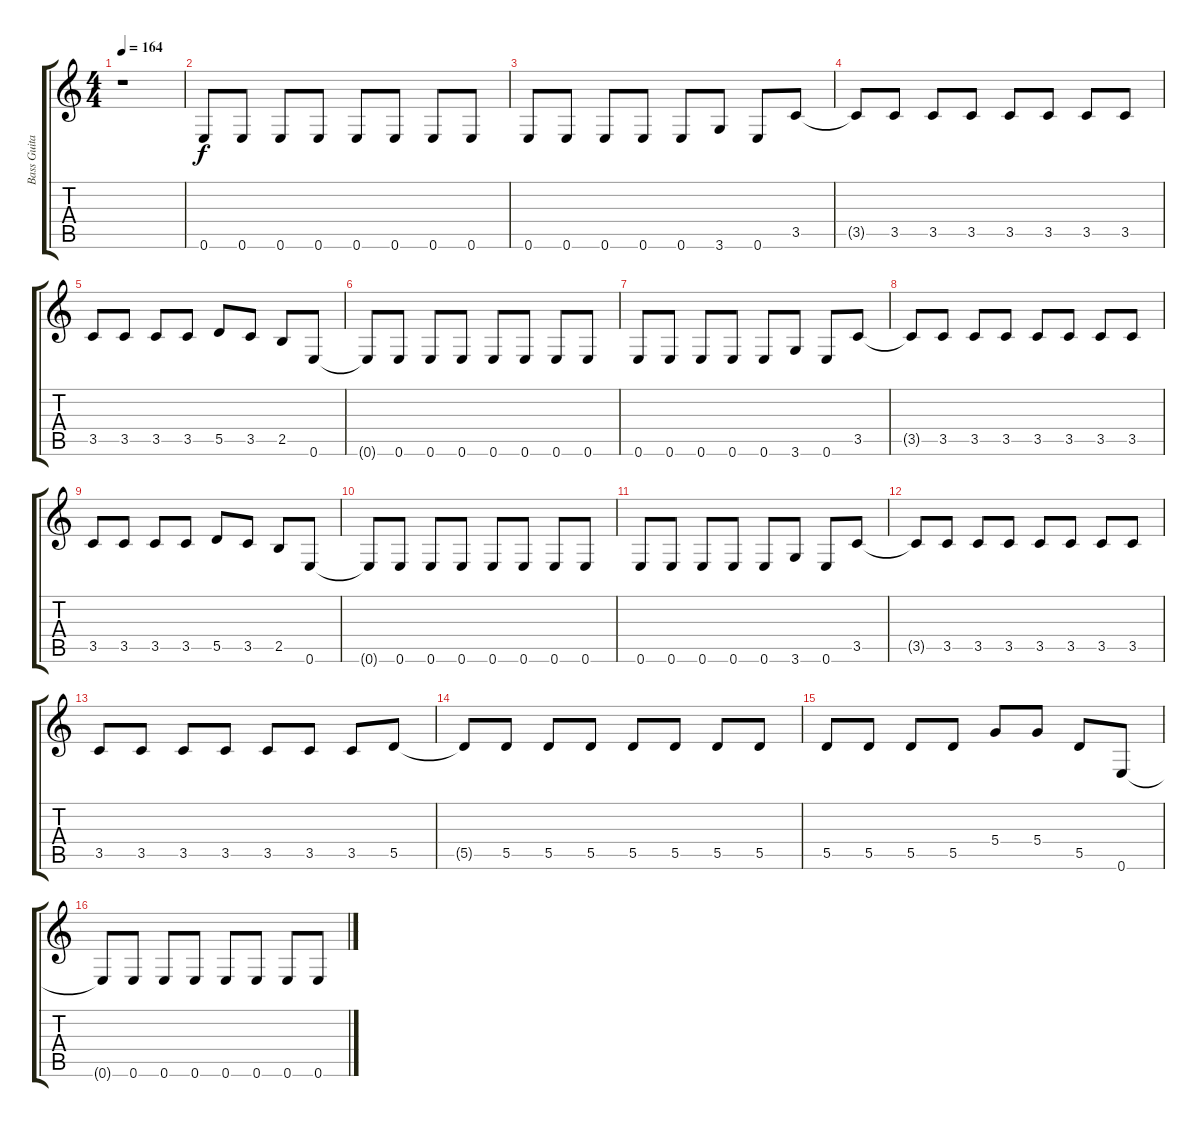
\track ("Bass Guitar" "Bass Guita") {instrument electricbasspick}
\staff {score tabs}
\tuning (E4 B3 G3 D3 A2 E2) {hide}
\ts (4 4)
\tempo 164
\clef g2
\ks c
r.1{dy f instrument electricbasspick} |
0.6.8 0.6.8 0.6.8 0.6.8 0.6.8 0.6.8 0.6.8 0.6.8 |
0.6.8 0.6.8 0.6.8 0.6.8 0.6.8 3.6.8 0.6.8 3.5.8 |
3.5{t}.8 3.5.8 3.5.8 3.5.8 3.5.8 3.5.8 3.5.8 3.5.8 |
3.5.8 3.5.8 3.5.8 3.5.8 5.5.8 3.5.8 2.5.8 0.6.8 |
0.6{t}.8 0.6.8 0.6.8 0.6.8 0.6.8 0.6.8 0.6.8 0.6.8 |
0.6.8 0.6.8 0.6.8 0.6.8 0.6.8 3.6.8 0.6.8 3.5.8 |
3.5{t}.8 3.5.8 3.5.8 3.5.8 3.5.8 3.5.8 3.5.8 3.5.8 |
3.5.8 3.5.8 3.5.8 3.5.8 5.5.8 3.5.8 2.5.8 0.6.8 |
0.6{t}.8 0.6.8 0.6.8 0.6.8 0.6.8 0.6.8 0.6.8 0.6.8 |
0.6.8 0.6.8 0.6.8 0.6.8 0.6.8 3.6.8 0.6.8 3.5.8 |
3.5{t}.8 3.5.8 3.5.8 3.5.8 3.5.8 3.5.8 3.5.8 3.5.8 |
3.5.8 3.5.8 3.5.8 3.5.8 3.5.8 3.5.8 3.5.8 5.5.8 |
5.5{t}.8 5.5.8 5.5.8 5.5.8 5.5.8 5.5.8 5.5.8 5.5.8 |
5.5.8 5.5.8 5.5.8 5.5.8 5.4.8 5.4.8 5.5.8 0.6.8 |
0.6{t}.8 0.6.8 0.6.8 0.6.8 0.6.8 0.6.8 0.6.8 0.6.8
